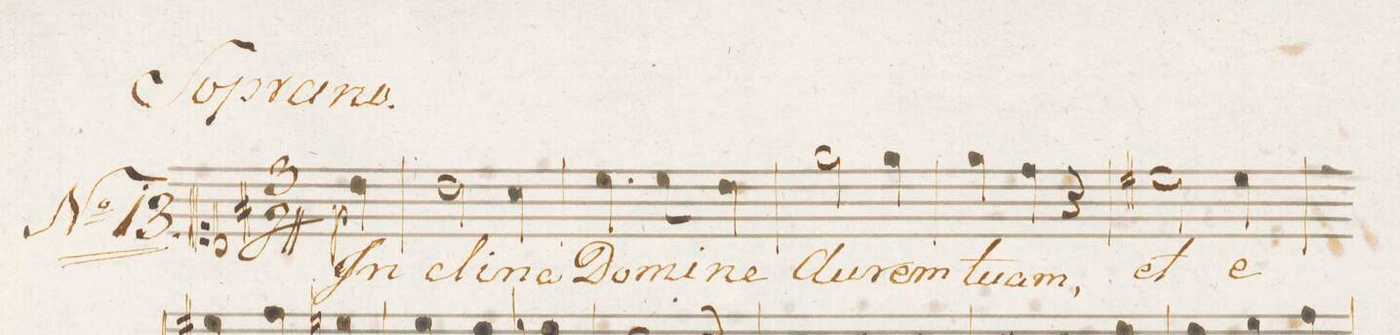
**kern	**text	**dynam
*I"Soprano.	*	*
*clefC1	*	*
*k[f#]	*	*
*M3/4	*	*
*2\right	*	*
4b\	In-	p
=1	=1	=1
2b\	-cli-	.
4a\	-na	.
=2	=2	=2
4.cc\	Do-	.
8cc\	-mi-	.
4b\	-ne	.
=3	=3	=3
2ee\	au-	.
4ee\	-rem	.
=4	=4	=4
4ee\	tu-	.
4dd\	-am,	.
4r	.	.
=5	=5	=5
2cc#X\	et	.
4cc#\	e-	.
=6	=6	=6
*-	*-	*-
